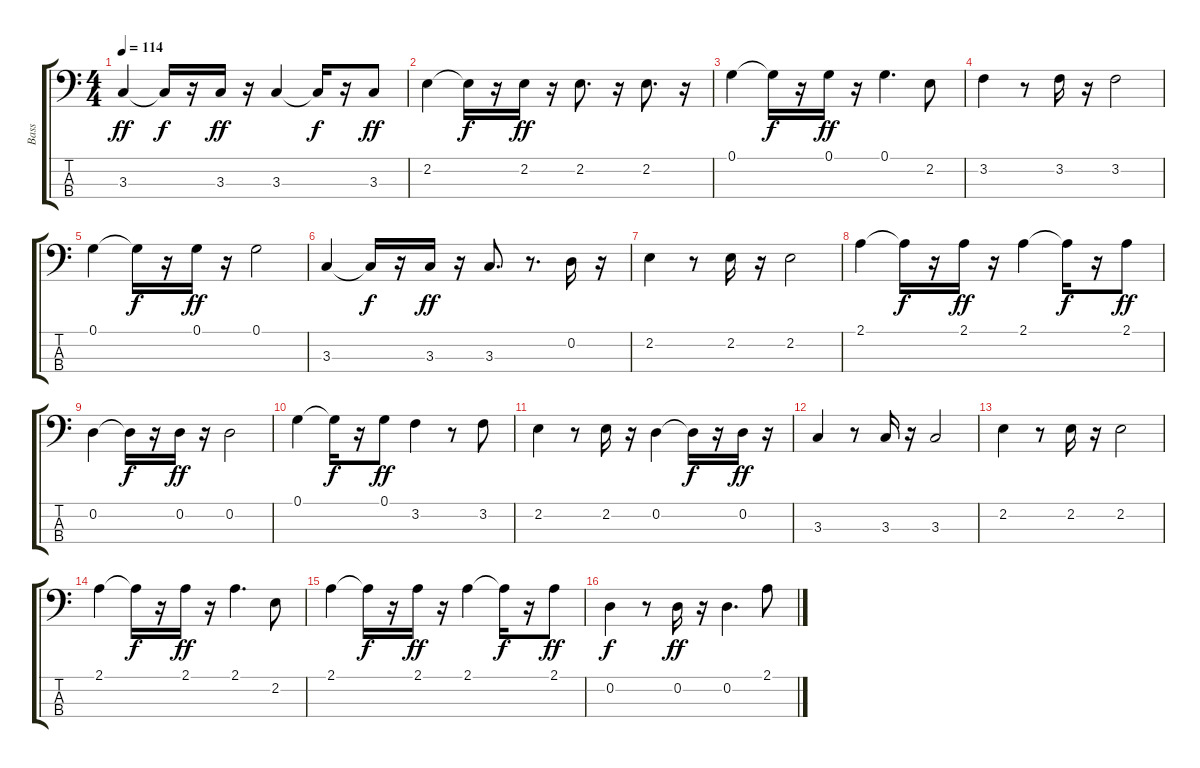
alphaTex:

\track ("Bass" "Bass") {instrument electricbassfinger}
\staff {score tabs}
\tuning (G2 D2 A1 E1) {hide}
\ts (4 4)
\tempo 114
\clef f4
\ks c
3.3.4{dy ff} 3.3{t}.16{dy f} r.16 3.3.16{dy ff} r.16 3.3.4 3.3{t}.16{dy f} r.16 3.3.8{dy ff} |
2.2.4 2.2{t}.16{dy f} r.16 2.2.16{dy ff} r.16 2.2.8{d} r.16 2.2.8{d} r.16 |
0.1.4 0.1{t}.16{dy f} r.16 0.1.16{dy ff} r.16 0.1.4{d} 2.2.8 |
3.2.4 r.8 3.2.16 r.16 3.2.2 |
0.1.4 0.1{t}.16{dy f} r.16 0.1.16{dy ff} r.16 0.1.2 |
3.3.4 3.3{t}.16{dy f} r.16 3.3.16{dy ff} r.16 3.3.8{d} r.8{d} 0.2.16 r.16 |
2.2.4 r.8 2.2.16 r.16 2.2.2 |
2.1.4 2.1{t}.16{dy f} r.16 2.1.16{dy ff} r.16 2.1.4 2.1{t}.16{dy f} r.16 2.1.8{dy ff} |
0.2.4 0.2{t}.16{dy f} r.16 0.2.16{dy ff} r.16 0.2.2 |
0.1.4 0.1{t}.16{dy f} r.16 0.1.8{dy ff} 3.2.4 r.8 3.2.8 |
2.2.4 r.8 2.2.16 r.16 0.2.4 0.2{t}.16{dy f} r.16 0.2.16{dy ff} r.16 |
3.3.4 r.8 3.3.16 r.16 3.3.2 |
2.2.4 r.8 2.2.16 r.16 2.2.2 |
2.1.4 2.1{t}.16{dy f} r.16 2.1.16{dy ff} r.16 2.1.4{d} 2.2.8 |
2.1.4 2.1{t}.16{dy f} r.16 2.1.16{dy ff} r.16 2.1.4 2.1{t}.16{dy f} r.16 2.1.8{dy ff} |
0.2.4{dy f} r.8 0.2.16{dy ff} r.16 0.2.4{d} 2.1.8
